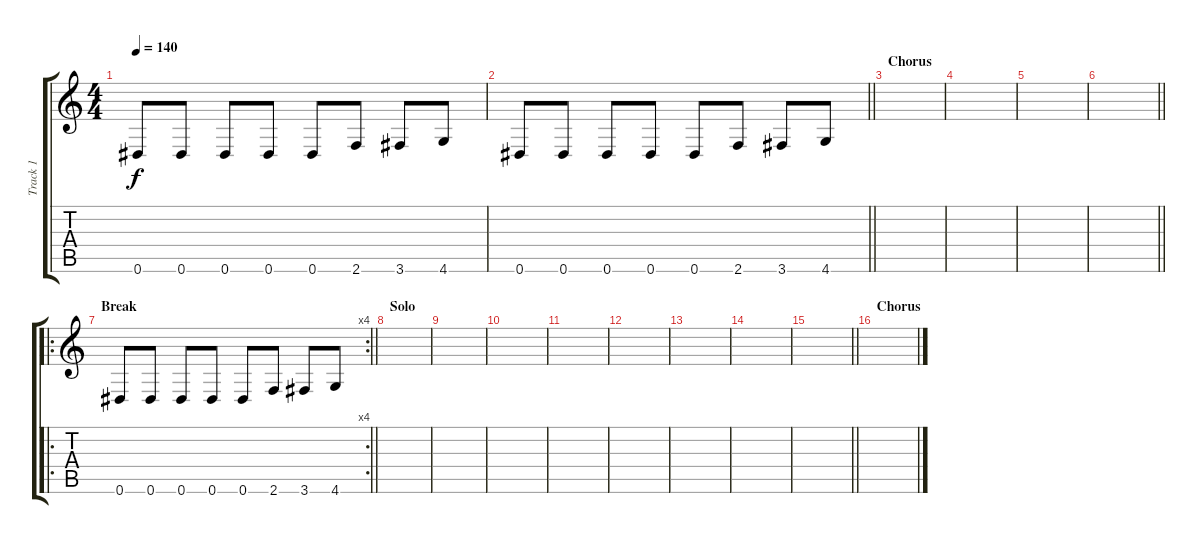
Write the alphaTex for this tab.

\track ("Track 1" "Track 1") {instrument electricguitarclean}
\staff {score tabs}
\tuning (Eb4 Bb3 Gb3 Db3 Ab2 Eb2) {hide}
\ts (4 4)
\tempo 140
\clef g2
\ks c
0.6.8{dy f} 0.6.8 0.6.8 0.6.8 0.6.8 2.6.8 3.6.8 4.6.8 |
\barLineRight lightlight
0.6.8 0.6.8 0.6.8 0.6.8 0.6.8 2.6.8 3.6.8 4.6.8 |
\section ("" "Chorus")
|
|
|
\barLineRight lightlight
|
\ro
\rc 4
\section ("" "Break")
\barLineRight lightlight
0.6.8 0.6.8 0.6.8 0.6.8 0.6.8 2.6.8 3.6.8 4.6.8 |
\section ("" "Solo")
|
|
|
|
|
|
|
\barLineRight lightlight
|
\section ("" "Chorus")
